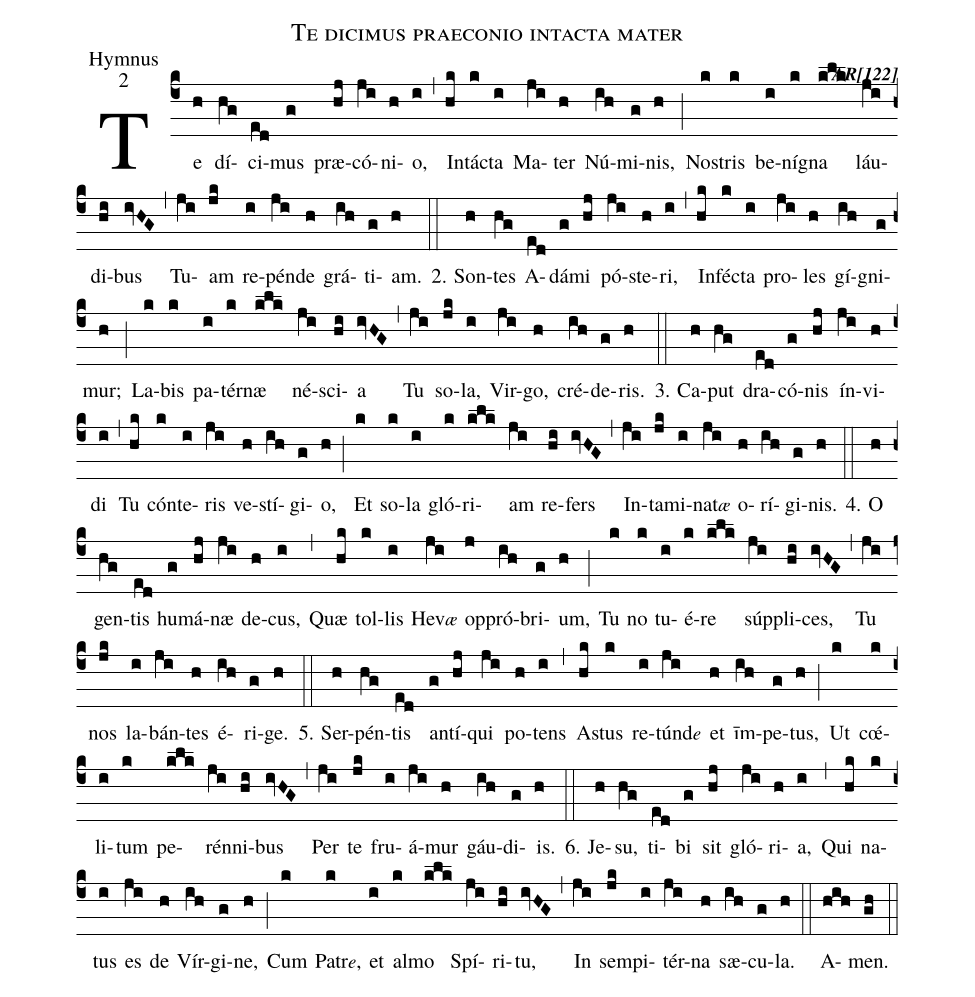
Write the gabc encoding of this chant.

name:Te dicimus praeconio intacta mater;
office-part:Hymnus;
mode:2;
commentary:{\bfseries AR[122]};
%%
(c4) Te(h) dí(hg)ci(ed)mus(g) præ(hj)có(ji)ni(h)o,(i) (,)
In(hk)tá(k)cta(i) Ma(ji)ter(h) Nú(ih)mi(g)nis,(h) (;)
No(k)stris(k) be(i)ní(k)gna(klk) láu(ji)di(hi)bus(ivHG) (,)
Tu(ji)am(jk) {re}(i)pén(ji)de(h) grá(ih)ti(g)am.(h) (::)

2.  Son(h)tes(hg) A(ed)dá(g)mi(hj) pó(ji)ste(h)ri,(i) (,)
In(hk)fé(k)cta(i) pro(ji)les(h) gí(ih)gni(g)mur;(h) (;)
La(k)bis(k) pa(i)tér(k)næ(klk) né(ji)sci(hi)a(ivHG) (,)
Tu(ji) so(jk)la,(i) Vir(ji)go,(h) cré(ih)de(g)ris.(h) (::)

3. Ca(h)put(hg) dra(ed)có(g)nis(hj) ín(ji)vi(h)di(i) (,)
Tu(hk) cón(k)te(i)ris(ji) ve(h)stí(ih)gi(g)o,(h) (;)
Et(k) so(k)la(i) gló(k)ri(klk)am(ji) re(hi)fers(ivHG) (,)
In(ji)ta(jk)mi(i)nat<e>æ</e>(ji) o(h)rí(ih)gi(g)nis.(h) (::)

4. O(h) gen(hg)tis(ed) hu(g)má(hj)næ(ji) de(h)cus,(i) (,)
Quæ(hk) tol(k)lis(i) Hev<e>æ</e>(ji) op(j)pró(ih)bri(g)um,(h) (;)
Tu(k) no(k) tu(i)é(k)re(klk) súp(ji)pli(hi)ces,(ivHG) (,)
Tu(ji) nos(jk) la(i)bán(ji)tes(h) é(ih)ri(g)ge.(h) (::)

5.  Ser(h)pén(hg)tis(ed) an(g)tí(hj)qui(ji) po(h)tens(i) (,)
A(hk)stus(k) re(i)túnd<e>e</e>(ji) et(h) īm(ih)pe(g)tus,(h) (;)
Ut(k) cœ́(k)li(i)tum(k) pe(klk)rén(ji)ni(hi)bus(ivHG) (,)
Per(ji) te(jk) fru(i)á(ji)mur(h) gáu(ih)di(g)is.(h) (::)

6.  Je(h)su,(hg) ti(ed)bi(g) sit(hj) gló(ji)ri(h)a,(i) (,)
Qui(hk) na(k)tus(i) es(ji) de(h) Vír(ih)gi(g)ne,(h) (;)
Cum(k) Patr<e>e</e>,(k) et(i) al(k)mo(klk) Spí(ji)ri(hi)tu,(ivHG) (,)
In(ji) sem(jk)pi(i)tér(ji)na(h) sæ(ih)cu(g)la.(h) (::)
A(hih)men.(gh) (::)
